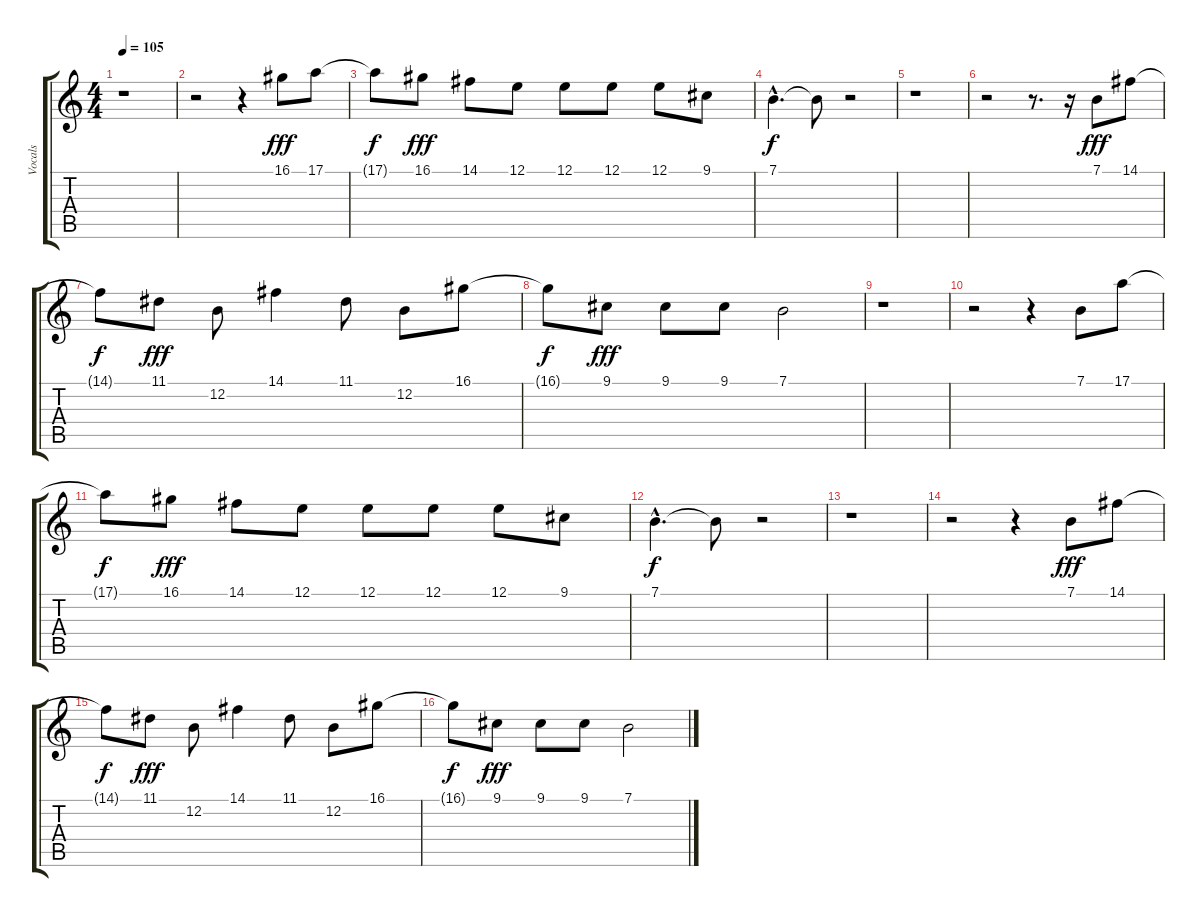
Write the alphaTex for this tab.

\track ("Vocals" "Vocals") {instrument flute}
\staff {score tabs}
\tuning (E4 B3 G3 D3 A2 E2) {hide}
\ts (4 4)
\tempo 105
\clef g2
\ks c
r.1{dy fff} |
r.2 r.4 16.1.8 17.1.8 |
17.1{t}.8{dy f} 16.1.8{dy fff} 14.1.8 12.1.8 12.1.8 12.1.8 12.1.8 9.1.8 |
7.1{hac}.4{d dy f} 7.1{t}.8 r.2 |
r.1 |
r.2 r.8{d} r.16 7.1.8{dy fff} 14.1.8 |
14.1{t}.8{dy f} 11.1.8{dy fff} 12.2.8 14.1.4 11.1.8 12.2.8 16.1.8 |
16.1{t}.8{dy f} 9.1.8{dy fff} 9.1.8 9.1.8 7.1.2 |
r.1 |
r.2 r.4 7.1.8 17.1.8 |
17.1{t}.8{dy f} 16.1.8{dy fff} 14.1.8 12.1.8 12.1.8 12.1.8 12.1.8 9.1.8 |
7.1{hac}.4{d dy f} 7.1{t}.8 r.2 |
r.1 |
r.2 r.4 7.1.8{dy fff} 14.1.8 |
14.1{t}.8{dy f} 11.1.8{dy fff} 12.2.8 14.1.4 11.1.8 12.2.8 16.1.8 |
16.1{t}.8{dy f} 9.1.8{dy fff} 9.1.8 9.1.8 7.1.2
